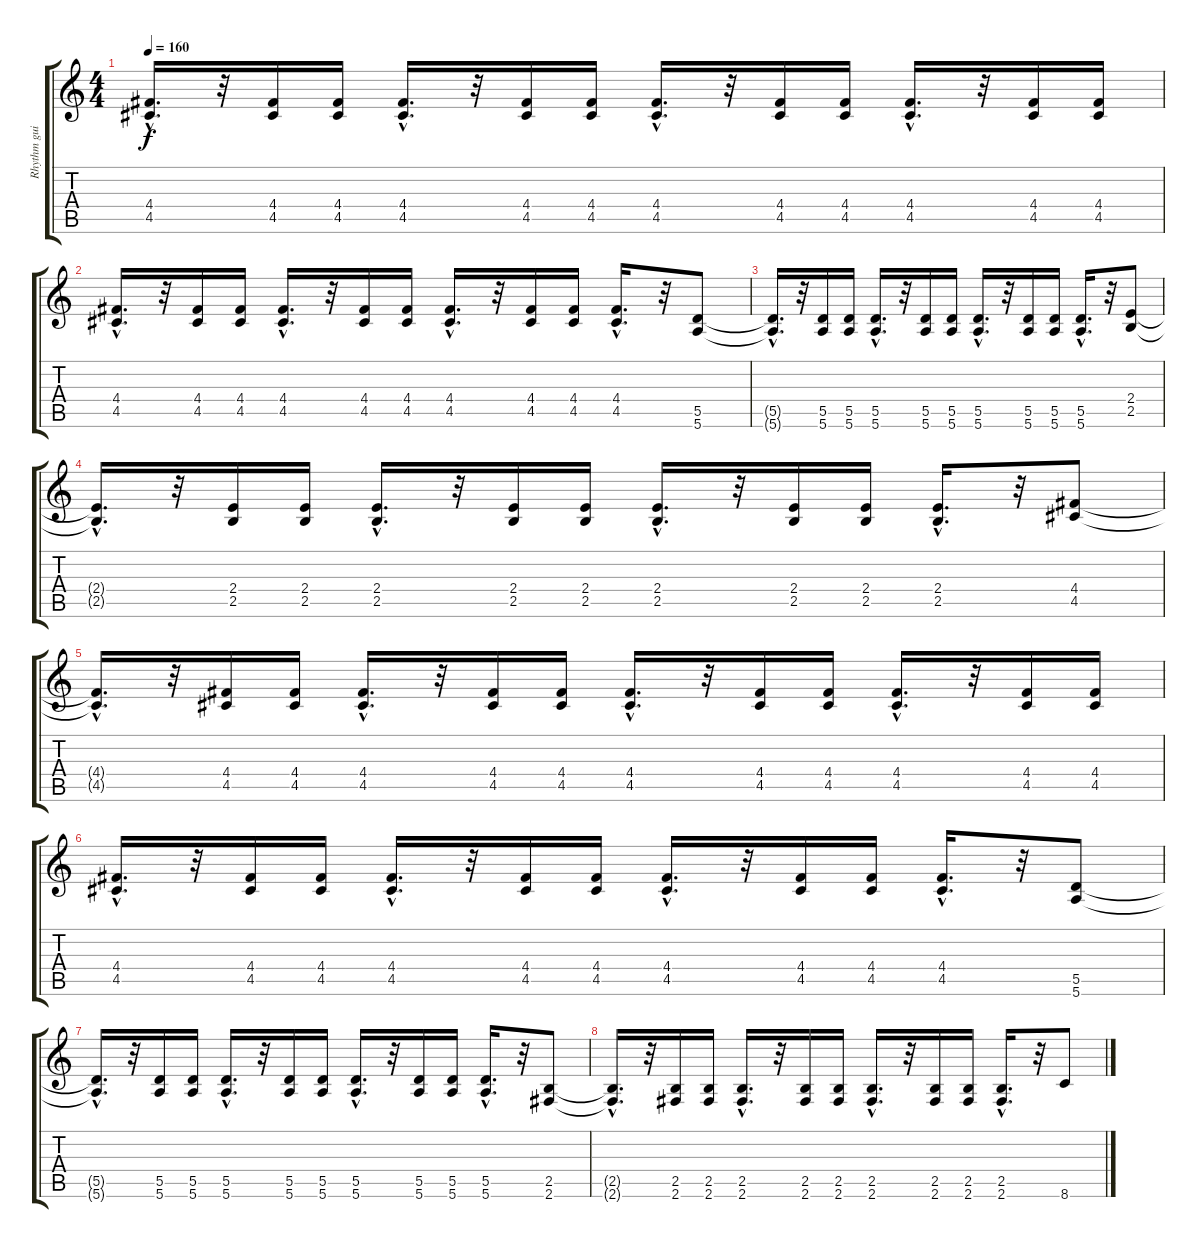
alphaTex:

\track ("Rhythm guitar" "Rhythm gui") {instrument distortionguitar}
\staff {score tabs}
\tuning (E4 B3 G3 D3 A2 E2) {hide}
\ts (4 4)
\tempo 160
\clef g2
\ks c
(4.4{hac t} 4.5{hac t}).16{d dy f} r.32 (4.4 4.5).16 (4.4 4.5).16 (4.4{hac} 4.5{hac}).16{d} r.32 (4.4 4.5).16 (4.4 4.5).16 (4.4{hac} 4.5{hac}).16{d} r.32 (4.4 4.5).16 (4.4 4.5).16 (4.4{hac} 4.5{hac}).16{d} r.32 (4.4 4.5).16 (4.4 4.5).16 |
(4.4{hac} 4.5{hac}).16{d} r.32 (4.4 4.5).16 (4.4 4.5).16 (4.4{hac} 4.5{hac}).16{d} r.32 (4.4 4.5).16 (4.4 4.5).16 (4.4{hac} 4.5{hac}).16{d} r.32 (4.4 4.5).16 (4.4 4.5).16 (4.4{hac} 4.5{hac}).16{d} r.32 (5.5 5.6).8 |
(5.5{hac t} 5.6{hac t}).16{d} r.32 (5.5 5.6).16 (5.5 5.6).16 (5.5{hac} 5.6{hac}).16{d} r.32 (5.5 5.6).16 (5.5 5.6).16 (5.5{hac} 5.6{hac}).16{d} r.32 (5.5 5.6).16 (5.5 5.6).16 (5.5{hac} 5.6{hac}).16{d} r.32 (2.4 2.5).8 |
(2.4{hac t} 2.5{hac t}).16{d} r.32 (2.4 2.5).16 (2.4 2.5).16 (2.4{hac} 2.5{hac}).16{d} r.32 (2.4 2.5).16 (2.4 2.5).16 (2.4{hac} 2.5{hac}).16{d} r.32 (2.4 2.5).16 (2.4 2.5).16 (2.4{hac} 2.5{hac}).16{d} r.32 (4.4 4.5).8 |
(4.4{hac t} 4.5{hac t}).16{d} r.32 (4.4 4.5).16 (4.4 4.5).16 (4.4{hac} 4.5{hac}).16{d} r.32 (4.4 4.5).16 (4.4 4.5).16 (4.4{hac} 4.5{hac}).16{d} r.32 (4.4 4.5).16 (4.4 4.5).16 (4.4{hac} 4.5{hac}).16{d} r.32 (4.4 4.5).16 (4.4 4.5).16 |
(4.4{hac} 4.5{hac}).16{d} r.32 (4.4 4.5).16 (4.4 4.5).16 (4.4{hac} 4.5{hac}).16{d} r.32 (4.4 4.5).16 (4.4 4.5).16 (4.4{hac} 4.5{hac}).16{d} r.32 (4.4 4.5).16 (4.4 4.5).16 (4.4{hac} 4.5{hac}).16{d} r.32 (5.5 5.6).8 |
(5.5{hac t} 5.6{hac t}).16{d} r.32 (5.5 5.6).16 (5.5 5.6).16 (5.5{hac} 5.6{hac}).16{d} r.32 (5.5 5.6).16 (5.5 5.6).16 (5.5{hac} 5.6{hac}).16{d} r.32 (5.5 5.6).16 (5.5 5.6).16 (5.5{hac} 5.6{hac}).16{d} r.32 (2.5 2.6).8 |
(2.5{hac t} 2.6{hac t}).16{d} r.32 (2.5 2.6).16 (2.5 2.6).16 (2.5{hac} 2.6{hac}).16{d} r.32 (2.5 2.6).16 (2.5 2.6).16 (2.5{hac} 2.6{hac}).16{d} r.32 (2.5 2.6).16 (2.5 2.6).16 (2.5{hac} 2.6{hac}).16{d} r.32 8.6.8
